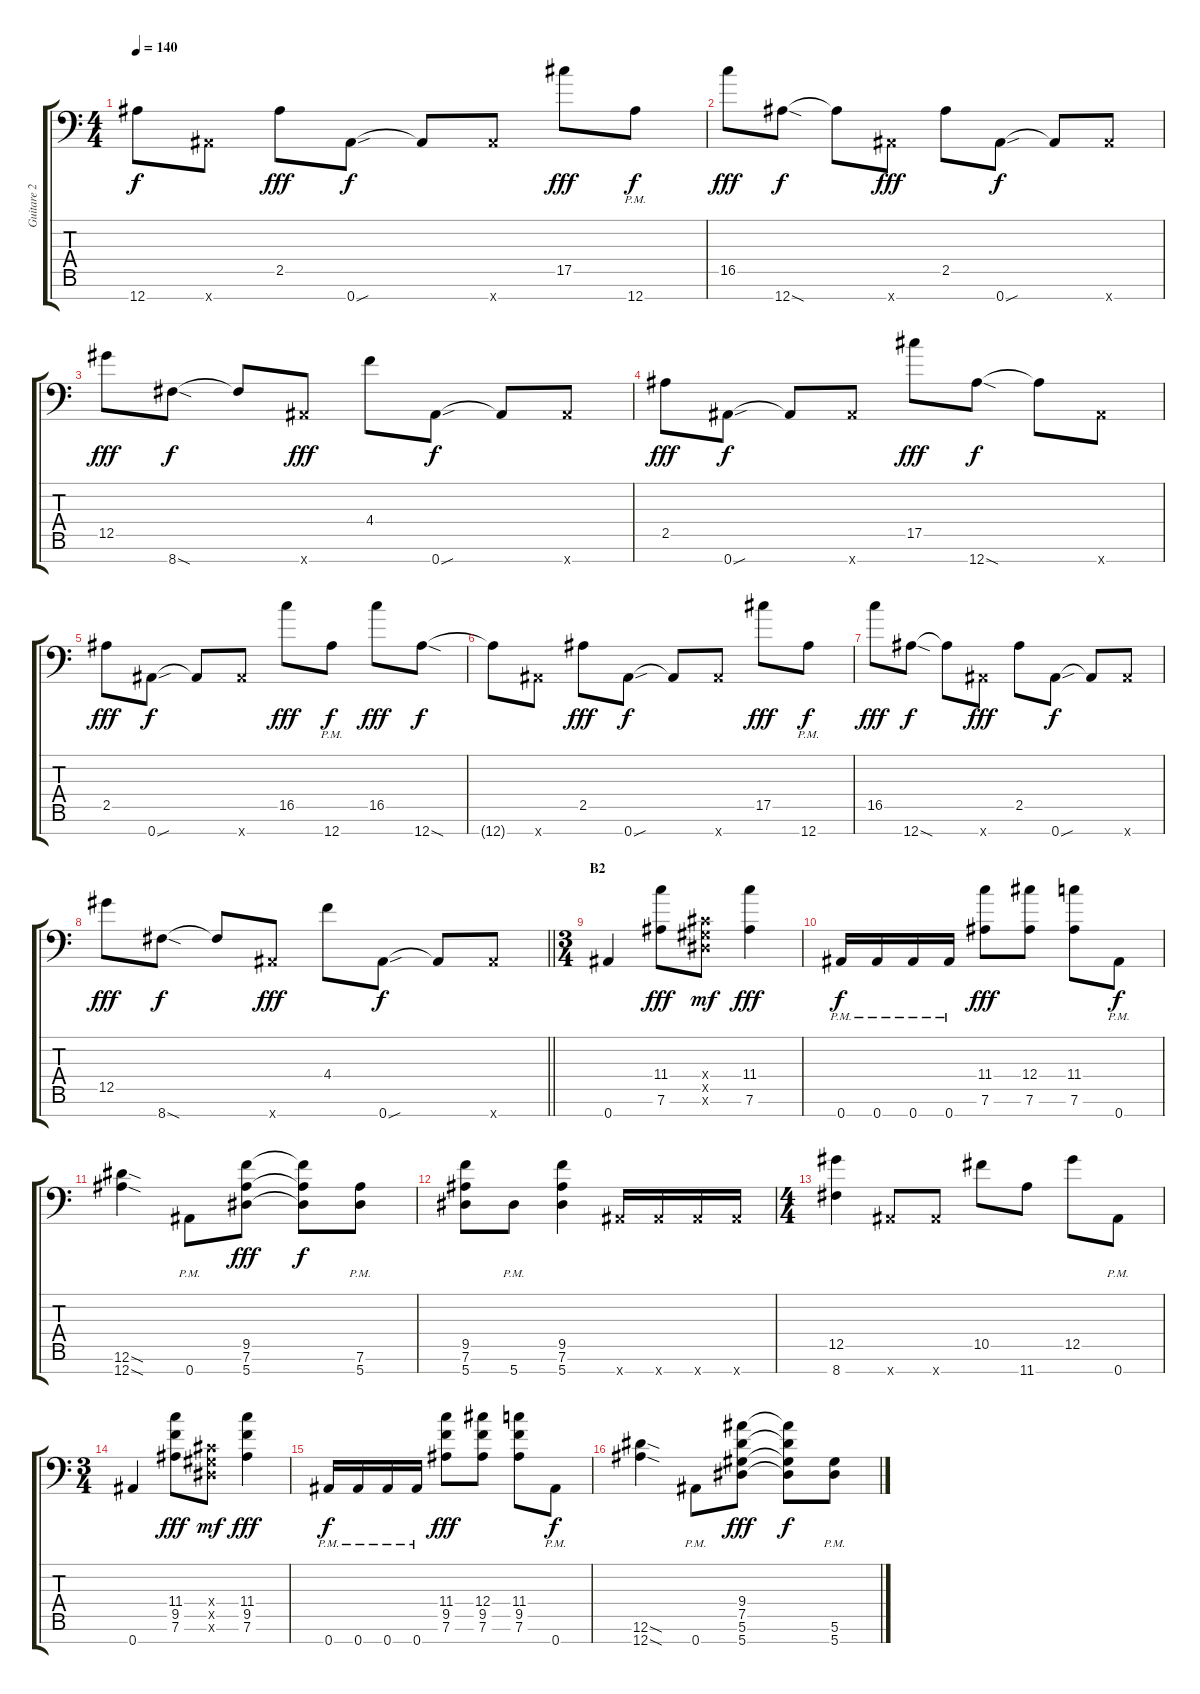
\track ("Guitare 2" "Guitare 2") {instrument distortionguitar}
\staff {score tabs}
\tuning (Eb4 Bb3 Gb3 Db3 Ab2 Eb2 Bb1) {hide}
\ts (4 4)
\tempo 140
\clef f4
\ks c
12.7{t}.8{dy f} 0.7{x}.8 2.5.8{dy fff} 0.7{sou}.8{dy f} 0.7{t}.8 0.7{x}.8 17.5.8{dy fff} 12.7{pm}.8{dy f} |
16.5.8{dy fff} 12.7{sod}.8{dy f} 12.7{t}.8 0.7{x}.8{dy fff} 2.5.8 0.7{sou}.8{dy f} 0.7{t}.8 0.7{x}.8 |
12.5.8{dy fff} 8.7{sod}.8{dy f} 8.7{t}.8 0.7{x}.8{dy fff} 4.4.8 0.7{sou}.8{dy f} 0.7{t}.8 0.7{x}.8 |
2.5.8{dy fff} 0.7{sou}.8{dy f} 0.7{t}.8 0.7{x}.8 17.5.8{dy fff} 12.7{sod}.8{dy f} 12.7{t}.8 0.7{x}.8 |
2.5.8{dy fff} 0.7{sou}.8{dy f} 0.7{t}.8 0.7{x}.8 16.5.8{dy fff} 12.7{pm}.8{dy f} 16.5.8{dy fff} 12.7{sod}.8{dy f} |
12.7{t}.8 0.7{x}.8 2.5.8{dy fff} 0.7{sou}.8{dy f} 0.7{t}.8 0.7{x}.8 17.5.8{dy fff} 12.7{pm}.8{dy f} |
16.5.8{dy fff} 12.7{sod}.8{dy f} 12.7{t}.8 0.7{x}.8{dy fff} 2.5.8 0.7{sou}.8{dy f} 0.7{t}.8 0.7{x}.8 |
\barLineRight lightlight
12.5.8{dy fff} 8.7{sod}.8{dy f} 8.7{t}.8 0.7{x}.8{dy fff} 4.4.8 0.7{sou}.8{dy f} 0.7{t}.8 0.7{x}.8 |
\ts (3 4)
\section ("" "B2")
0.7.4{volume 11} (11.4 7.6).8{dy fff} (0.4{x} 0.5{x} 0.6{x}).8{dy mf} (11.4 7.6).4{dy fff} |
0.7{pm}.16{dy f} 0.7{pm}.16 0.7{pm}.16 0.7{pm}.16 (11.4 7.6).8{dy fff} (12.4 7.6).8 (11.4 7.6).8 0.7{pm}.8{dy f} |
(12.6{sod} 12.7{sod}).4 0.7{pm}.8 (9.5 7.6 5.7).8{dy fff} (9.5{t} 7.6{t} 5.7{t}).8{dy f} (7.6{pm} 5.7{pm}).8 |
(9.5 7.6 5.7).8 5.7{pm}.8 (9.5 7.6 5.7).4 0.7{x}.16 0.7{x}.16 0.7{x}.16 0.7{x}.16 |
\ts (4 4)
(12.5 8.7).4 0.7{x}.8 0.7{x}.8 10.5.8 11.7.8 12.5.8 0.7{pm}.8 |
\ts (3 4)
0.7.4 (11.4 9.5 7.6).8{dy fff} (0.4{x} 0.5{x} 0.6{x}).8{dy mf} (11.4 9.5 7.6).4{dy fff} |
0.7{pm}.16{dy f} 0.7{pm}.16 0.7{pm}.16 0.7{pm}.16 (11.4 9.5 7.6).8{dy fff} (12.4 9.5 7.6).8 (11.4 9.5 7.6).8 0.7{pm}.8{dy f} |
(12.6{sod} 12.7{sod}).4 0.7{pm}.8 (9.4 7.5 5.6 5.7).8{dy fff} (9.4{t} 7.5{t} 5.6{t} 5.7{t}).8{dy f} (5.6{pm} 5.7{pm}).8
